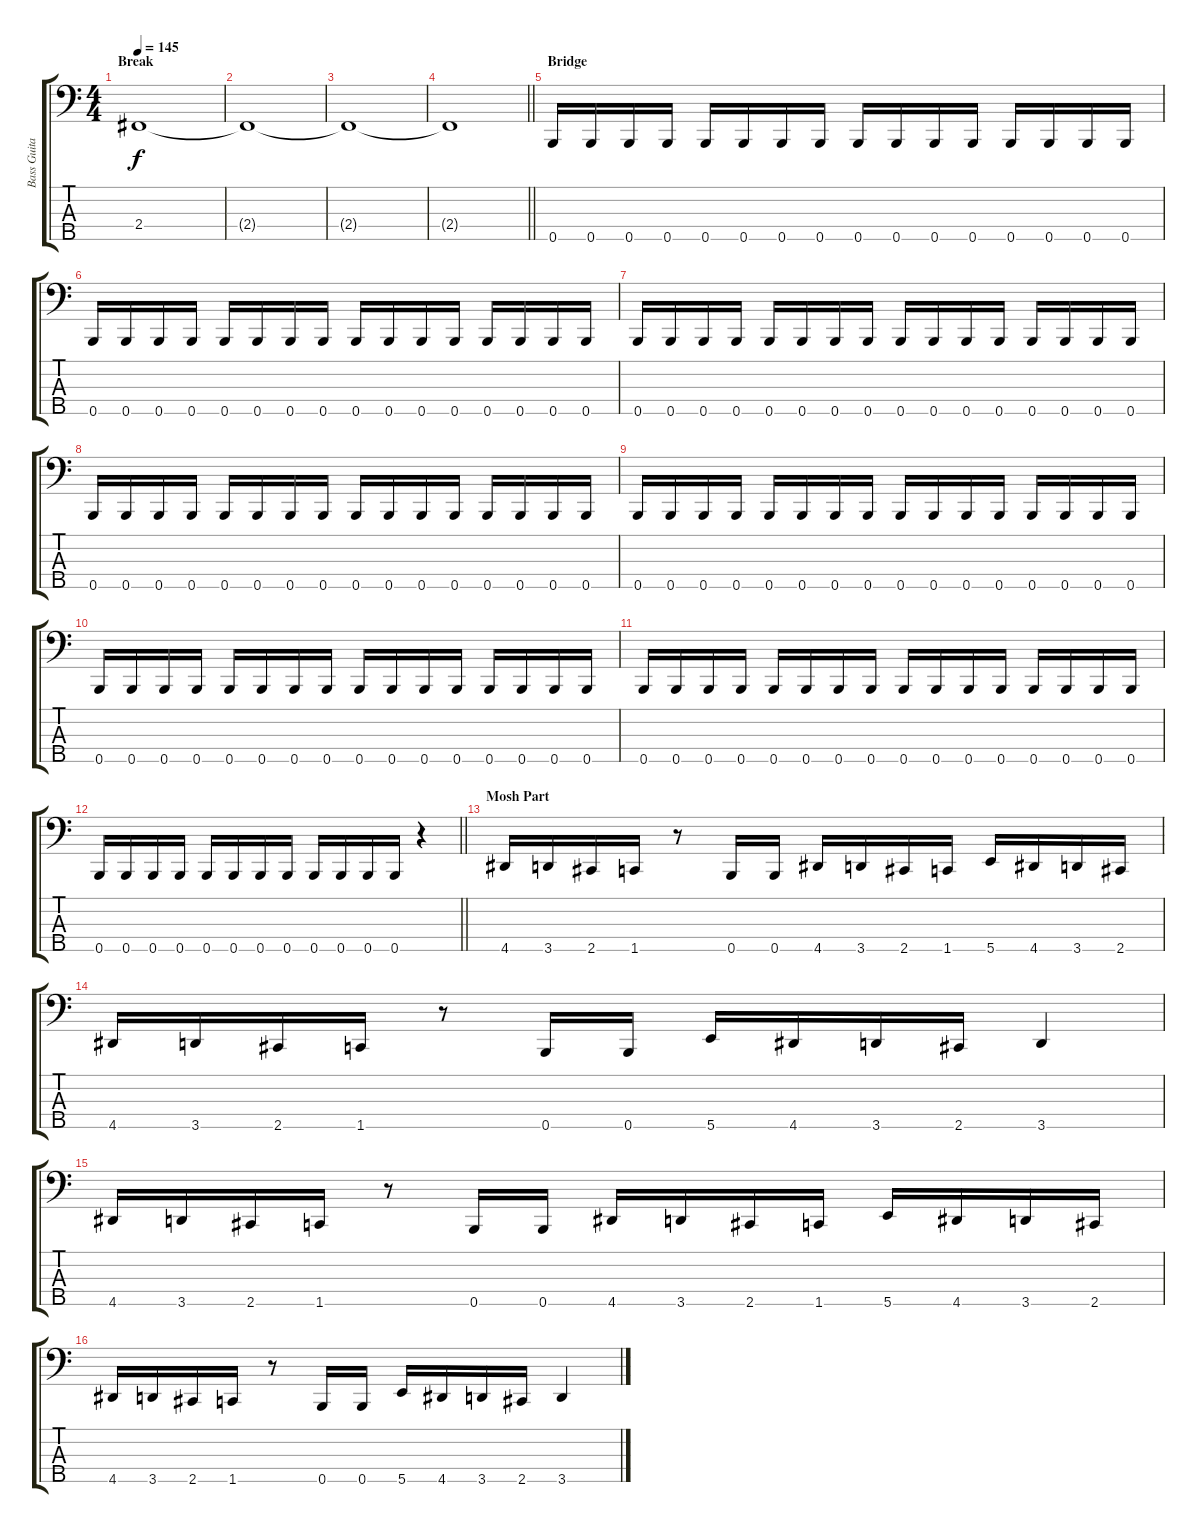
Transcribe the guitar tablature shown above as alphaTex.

\track ("Bass Guitar" "Bass Guita") {instrument electricbassfinger}
\staff {score tabs}
\tuning (G2 D2 A1 E1 B0) {hide}
\ts (4 4)
\section ("" "Break")
\tempo 145
\clef f4
\ks c
2.4.1{dy f} |
2.4{t}.1 |
2.4{t}.1 |
\barLineRight lightlight
2.4{t}.1 |
\section ("" "Bridge")
0.5.16 0.5.16 0.5.16 0.5.16 0.5.16 0.5.16 0.5.16 0.5.16 0.5.16 0.5.16 0.5.16 0.5.16 0.5.16 0.5.16 0.5.16 0.5.16 |
0.5.16 0.5.16 0.5.16 0.5.16 0.5.16 0.5.16 0.5.16 0.5.16 0.5.16 0.5.16 0.5.16 0.5.16 0.5.16 0.5.16 0.5.16 0.5.16 |
0.5.16 0.5.16 0.5.16 0.5.16 0.5.16 0.5.16 0.5.16 0.5.16 0.5.16 0.5.16 0.5.16 0.5.16 0.5.16 0.5.16 0.5.16 0.5.16 |
0.5.16 0.5.16 0.5.16 0.5.16 0.5.16 0.5.16 0.5.16 0.5.16 0.5.16 0.5.16 0.5.16 0.5.16 0.5.16 0.5.16 0.5.16 0.5.16 |
0.5.16 0.5.16 0.5.16 0.5.16 0.5.16 0.5.16 0.5.16 0.5.16 0.5.16 0.5.16 0.5.16 0.5.16 0.5.16 0.5.16 0.5.16 0.5.16 |
0.5.16 0.5.16 0.5.16 0.5.16 0.5.16 0.5.16 0.5.16 0.5.16 0.5.16 0.5.16 0.5.16 0.5.16 0.5.16 0.5.16 0.5.16 0.5.16 |
0.5.16 0.5.16 0.5.16 0.5.16 0.5.16 0.5.16 0.5.16 0.5.16 0.5.16 0.5.16 0.5.16 0.5.16 0.5.16 0.5.16 0.5.16 0.5.16 |
\barLineRight lightlight
0.5.16 0.5.16 0.5.16 0.5.16 0.5.16 0.5.16 0.5.16 0.5.16 0.5.16 0.5.16 0.5.16 0.5.16 r.4 |
\section ("" "Mosh Part")
4.5.16 3.5.16 2.5.16 1.5.16 r.8 0.5.16 0.5.16 4.5.16 3.5.16 2.5.16 1.5.16 5.5.16 4.5.16 3.5.16 2.5.16 |
4.5.16 3.5.16 2.5.16 1.5.16 r.8 0.5.16 0.5.16 5.5.16 4.5.16 3.5.16 2.5.16 3.5.4 |
4.5.16 3.5.16 2.5.16 1.5.16 r.8 0.5.16 0.5.16 4.5.16 3.5.16 2.5.16 1.5.16 5.5.16 4.5.16 3.5.16 2.5.16 |
4.5.16 3.5.16 2.5.16 1.5.16 r.8 0.5.16 0.5.16 5.5.16 4.5.16 3.5.16 2.5.16 3.5.4
